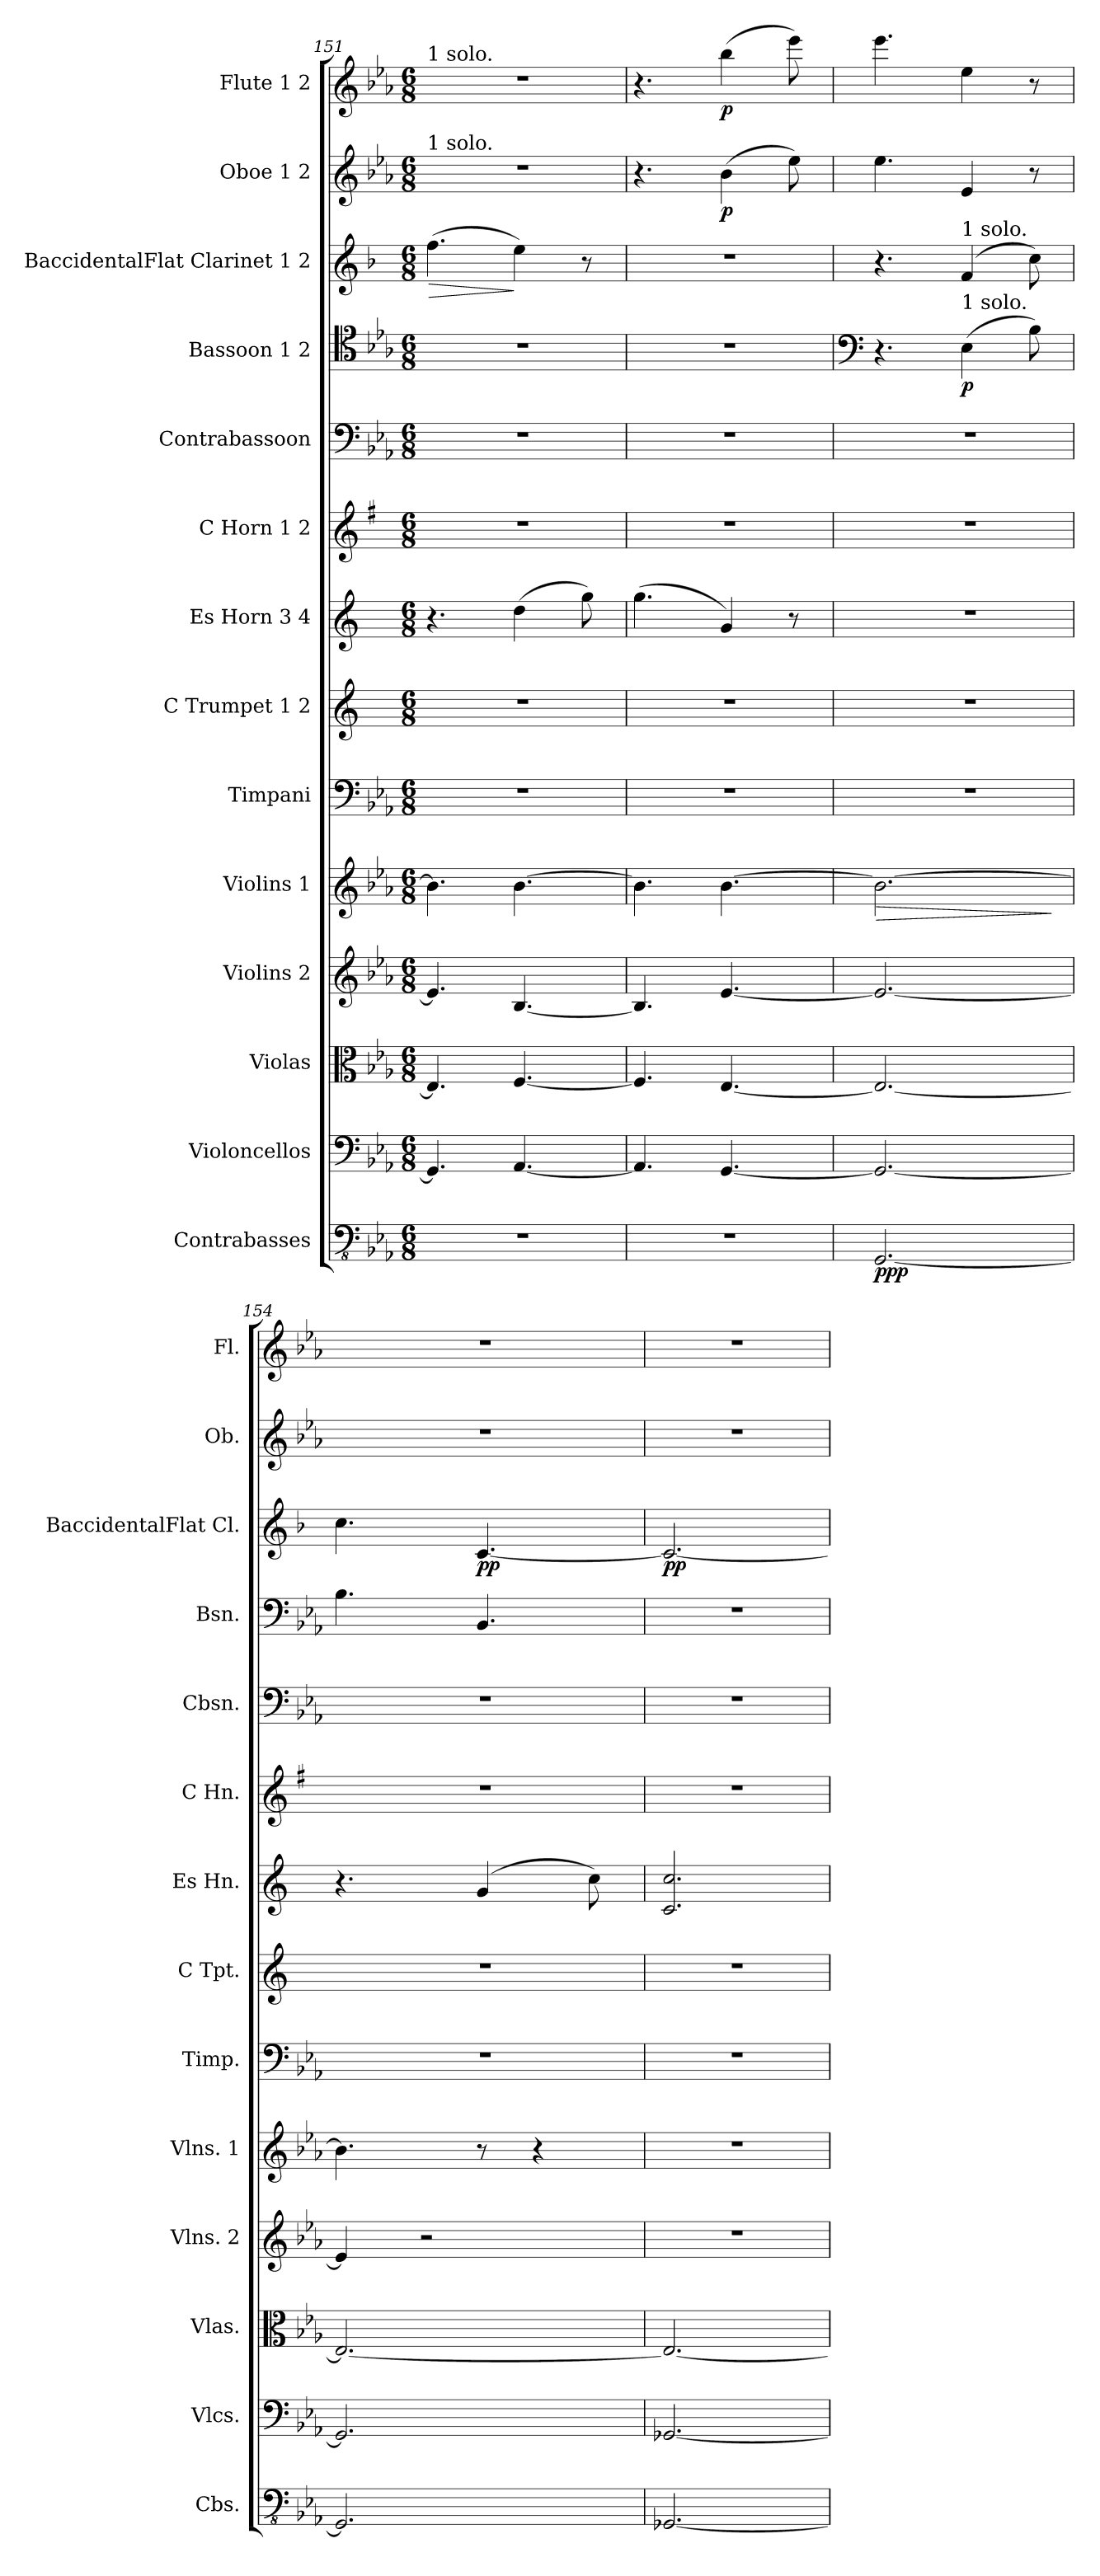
**kern	**dynam	**kern	**kern	**kern	**kern	**dynam	**kern	**kern	**kern	**kern	**kern	**kern	**dynam	**kern	**dynam	**kern	**dynam	**kern	**dynam
*part14	*part14	*part13	*part12	*part11	*part10	*part10	*part9	*part8	*part7	*part6	*part5	*part4	*part4	*part3	*part3	*part2	*part2	*part1	*part1
*staff14	*staff14	*staff13	*staff12	*staff11	*staff10	*staff10	*staff9	*staff8	*staff7	*staff6	*staff5	*staff4	*staff4	*staff3	*staff3	*staff2	*staff2	*staff1	*staff1
*I"Contrabasses	*	*I"Violoncellos	*I"Violas	*I"Violins 2	*I"Violins 1	*	*I"Timpani	*I"C Trumpet 1 2	*I"Es Horn 3 4	*I"C Horn 1 2	*I"Contrabassoon	*I"Bassoon 1 2	*	*I"BaccidentalFlat Clarinet 1 2	*	*I"Oboe 1 2	*	*I"Flute  1 2	*
*I'Cbs.	*	*I'Vlcs.	*I'Vlas.	*I'Vlns. 2	*I'Vlns. 1	*	*I'Timp.	*I'C Tpt.	*I'Es Hn.	*I'C Hn.	*I'Cbsn.	*I'Bsn.	*	*I'BaccidentalFlat Cl.	*	*I'Ob.	*	*I'Fl.	*
*clefFv4	*	*clefF4	*clefC3	*clefG2	*clefG2	*	*clefF4	*clefG2	*clefG2	*clefG2	*clefF4	*clefC4	*	*clefG2	*	*clefG2	*	*clefG2	*
*	*	*	*	*	*	*	*	*	*ITrd5c9	*ITrd4c7	*ITrd7c12	*	*	*ITrd1c2	*	*	*	*	*
*k[b-e-a-]	*	*k[b-e-a-]	*k[b-e-a-]	*k[b-e-a-]	*k[b-e-a-]	*	*k[b-e-a-]	*k[]	*k[b-e-a-]	*k[]	*k[b-e-a-]	*k[b-e-a-]	*	*k[b-e-a-]	*	*k[b-e-a-]	*	*k[b-e-a-]	*
*M6/8	*	*M6/8	*M6/8	*M6/8	*M6/8	*	*M6/8	*M6/8	*M6/8	*M6/8	*M6/8	*M6/8	*	*M6/8	*	*M6/8	*	*M6/8	*
=151	=151	=151	=151	=151	=151	=151	=151	=151	=151	=151	=151	=151	=151	=151	=151	=151	=151	=151	=151
!	!	!	!	!	!	!	!	!	!	!	!	!	!	!	!	!	!	!LO:TX:a:t=1 solo.	!
!	!	!	!	!	!	!	!	!	!	!	!	!	!	!	!	!LO:TX:a:t=1 solo.	!	!	!
!	!	!	!	!	!	!	!	!	!	!	!	!	!	!	!LO:HP:b	!	!	!	!
2.r	.	4.GG/]	4.E-/]	4.e-/]	4.b-\]	.	2.r	2.r	4.r	2.r	2.r	2.r	.	(>4.ee-\	>	2.r	.	2.r	.
.	.	[4.AA-/	[4.F/	[4.B-/	[4.b-\	.	.	.	(>4f\	.	.	.	.	4dd\)	]	.	.	.	.
.	.	.	.	.	.	.	.	.	8b-\)	.	.	.	.	8r	.	.	.	.	.
!!LO:PB:g=z
=152	=152	=152	=152	=152	=152	=152	=152	=152	=152	=152	=152	=152	=152	=152	=152	=152	=152	=152	=152
2.r	.	4.AA-/]	4.F/]	4.B-/]	4.b-\]	.	2.r	2.r	(>4.b-\	2.r	2.r	2.r	.	2.r	.	4.r	.	4.r	.
!	!	!	!	!	!	!	!	!	!	!	!	!	!	!	!	!	!LO:DY:b	!	!LO:DY:b
.	.	[4.GG/	[4.E-/	[4.e-/	[4.b-\	.	.	.	4B-/)	.	.	.	.	.	.	(>4b-\	p	(>4bb-\	p
.	.	.	.	.	.	.	.	.	8r	.	.	.	.	.	.	8ee-\)	.	8eee-\)	.
=153	=153	=153	=153	=153	=153	=153	=153	=153	=153	=153	=153	=153	=153	=153	=153	=153	=153	=153	=153
*	*	*	*	*	*	*	*	*	*	*	*	*clefF4	*	*	*	*	*	*	*
!	!LO:DY:b	!	!	!	!	!LO:HP:b	!	!	!	!	!	!	!	!	!	!	!	!	!
[2.GGG/	ppp	2.GG/_	2.E-/_	2.e-/_	2.b-\_	>	2.r	2.r	2.r	2.r	2.r	4.r	.	4.r	.	4.ee-\	.	4.eee-\	.
!	!	!	!	!	!	!	!	!	!	!	!	!	!	!LO:TX:a:t=1 solo.	!	!	!	!	!
!	!	!	!	!	!	!	!	!	!	!	!	!LO:TX:a:t=1 solo.	!	!	!	!	!	!	!
!	!	!	!	!	!	!	!	!	!	!	!	!	!LO:DY:b	!	!	!	!	!	!
.	.	.	.	.	.	.	.	.	.	.	.	(>4E-\	p	(>4e-/	.	4e-/	.	4ee-\	.
.	.	.	.	.	.	.	.	.	.	.	.	8B-\)	.	8b-\)	.	8r	.	8r	.
.	.	.	.	.	.	]	.	.	.	.	.	.	.	.	.	.	.	.	.
=154	=154	=154	=154	=154	=154	=154	=154	=154	=154	=154	=154	=154	=154	=154	=154	=154	=154	=154	=154
2.GGG/]	.	2.GG/]	2.E-/_	4e-/]	4.b-\]	.	2.r	2.r	4.r	2.r	2.r	4.B-\	.	4.b-\	.	2.r	.	2.r	.
.	.	.	.	2r	.	.	.	.	.	.	.	.	.	.	.	.	.	.	.
!	!	!	!	!	!	!	!	!	!	!	!	!	!	!	!LO:DY:b	!	!	!	!
.	.	.	.	.	8r	.	.	.	(>4B-/	.	.	4.BB-/	.	[4.B-/	pp	.	.	.	.
.	.	.	.	.	4r	.	.	.	.	.	.	.	.	.	.	.	.	.	.
.	.	.	.	.	.	.	.	.	8e-\)	.	.	.	.	.	.	.	.	.	.
=155	=155	=155	=155	=155	=155	=155	=155	=155	=155	=155	=155	=155	=155	=155	=155	=155	=155	=155	=155
!	!	!	!	!	!	!	!	!	!	!	!	!	!	!	!LO:DY:b	!	!	!	!
[2.GGG-X/	.	[2.GG-X/	2.E-/_	2.r	2.r	.	2.r	2.r	2.E-/ 2.e-/	2.r	2.r	2.r	.	2.B-/_	pp	2.r	.	2.r	.
=	=	=	=	=	=	=	=	=	=	=	=	=	=	=	=	=	=	=	=
*-	*-	*-	*-	*-	*-	*-	*-	*-	*-	*-	*-	*-	*-	*-	*-	*-	*-	*-	*-
